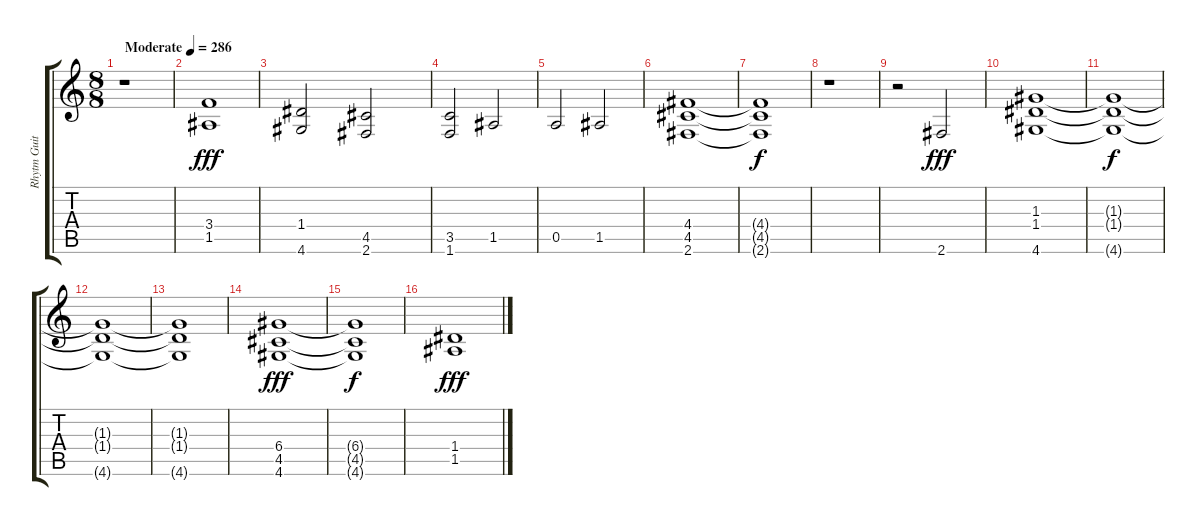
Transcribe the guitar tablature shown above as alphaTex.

\track ("Rhytm Guitar" "Rhytm Guit") {instrument distortionguitar}
\staff {score tabs}
\tuning (E4 B3 G3 D3 A2 E2) {hide}
\ts (8 8)
\tempo (286 "Moderate")
\clef g2
\ks c
r.1{dy fff instrument distortionguitar} |
(3.4 1.5).1 |
(1.4 4.6).2 (4.5 2.6).2 |
(3.5 1.6).2 1.5.2 |
0.5.2 1.5.2 |
(4.4 4.5 2.6).1 |
(4.4{t} 4.5{t} 2.6{t}).1{dy f} |
r.1 |
r.2 2.6.2{dy fff} |
(1.3 1.4 4.6).1 |
(1.3{t} 1.4{t} 4.6{t}).1{dy f} |
(1.3{t} 1.4{t} 4.6{t}).1 |
(1.3{t} 1.4{t} 4.6{t}).1 |
(6.4 4.5 4.6).1{dy fff} |
(6.4{t} 4.5{t} 4.6{t}).1{dy f} |
(1.4 1.5).1{dy fff}
